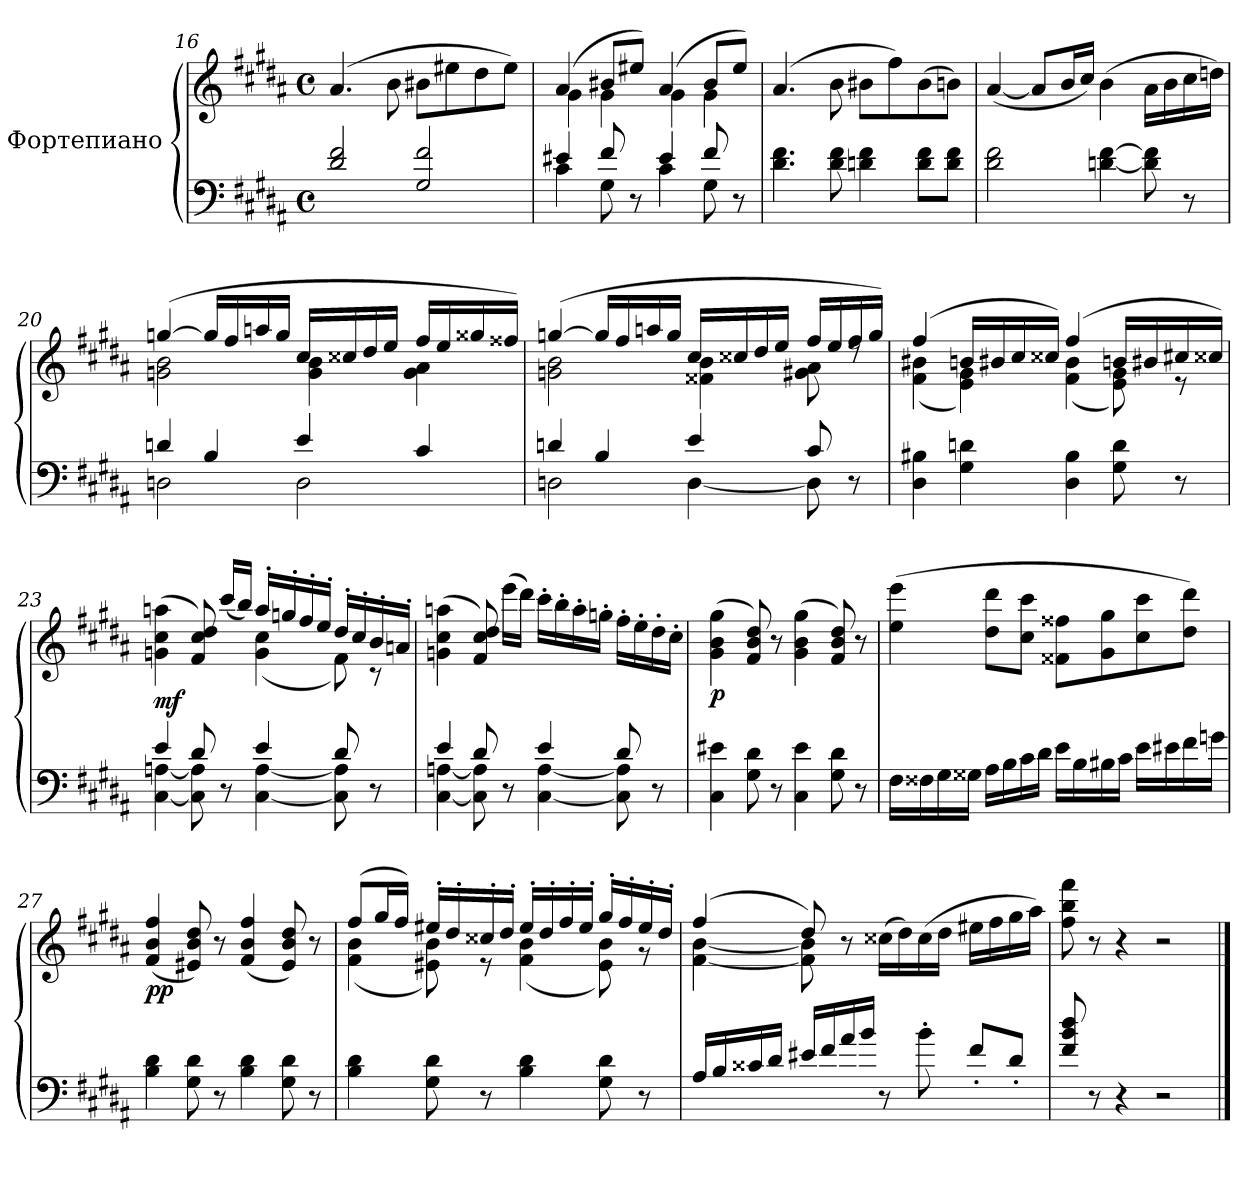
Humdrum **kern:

**kern	**kern	**dynam
*part1	*part1	*part1
*staff2	*staff1	*staff1/2
*I"Фортепиано	*	*
*clefF4	*clefG2	*
*k[f#c#g#d#a#]	*k[f#c#g#d#a#]	*
*M4/4	*M4/4	*
*met(c)	*met(c)	*
=16	=16	=16
2d#/ 2f#/	(4.a#/	.
.	8b\	.
2G#/ 2f#/	8b#X\L	.
.	8ee#X\	.
.	8dd#\	.
.	8ee#\J)	.
!!LO:LB:g=z
=17	=17	=17
*^	*^	*
4e#X/	4c#\	(4a#/	4g#\	.
8f#/	8G#\	8b#X/L	4g#\	.
8r	8ryy	8ee#X/J)	.	.
4e#/	4c#\	(4a#/	4g#\	.
8f#/	8G#\	8b#/L	4g#\	.
8r	8ryy	8ee#/J)	.	.
*v	*v	*	*	*
*	*v	*v	*
=18	=18	=18
4.d#\ 4.f#\	(4.a#/	.
8d#\ 8f#\	8b\	.
4dn\ 4f#\	8b#X\L	.
.	8ff#\)	.
8d\ 8f#\L	(8b#\	.
8d\ 8f#\J	8bn\J)	.
!!LO:PB:g=z
=19	=19	=19
2d#\ 2f#\	(>[4a#/	.
.	8a#/L]	.
.	16b/L	.
.	16cc#/JJ)	.
[4dn\ [4f#\	(4b\	.
8d\] 8f#\]	16a#\LL	.
.	16b\	.
8r	16cc#\	.
.	16ddn\JJ)	.
=20	=20	=20
*^	*^	*
4dn/	2Dn\	([4ggn/	2gn\ 2b\	.
4B/	.	16gg/LL]	.	.
.	.	16ff#/	.	.
.	.	16aan/	.	.
.	.	16gg/JJ	.	.
4e/	2D\	16cc#/LL	4g\ 4b\	.
.	.	16cc##X/	.	.
.	.	16dd#/	.	.
.	.	16ee/JJ	.	.
4c#/	.	16ff#/LL	4g\ 4a#\	.
.	.	16ee/	.	.
.	.	16gg##X/	.	.
.	.	16ff##X/JJ)	.	.
!!LO:LB:g=z	!!
=21	=21	=21	=21	=21
4dn/	2Dn\	([4ggn/	2gn\ 2b\	.
4B/	.	16gg/LL]	.	.
.	.	16ff#/	.	.
.	.	16aan/	.	.
.	.	16gg/JJ	.	.
4e/	[4D\	16cc#/LL	4f##X\ 4b\	.
.	.	16cc##X/	.	.
.	.	16dd#/	.	.
.	.	16ee/JJ	.	.
8c#/	8D\]	16ff#/LL	8g#X\ 8a#\	.
.	.	16ee/	.	.
8r	8ryy	16ff#/	8rdd	.
.	.	16gg/JJ)	.	.
*v	*v	*	*	*
=22	=22	=22	=22
4D#\ 4B#X\	(4ff#/	(4f#\ 4b#X\	.
4G#\ 4dn\	16bn/LL	4e\ 4g#\)	.
.	16b#X/	.	.
.	16cc#/	.	.
.	16cc##X/JJ)	.	.
4D#\ 4B#\	(4ff#/	(4f#\ 4b#\	.
8G#\ 8d\	16bn/LL	8e\ 8g#\)	.
.	16b#X/	.	.
8r	16cc#X/	8r	.
.	16cc##X/JJ)	.	.
!!LO:LB:g=z	!!
=23	=23	=23	=23
*^	*	*	*
!	!	!	!	!LO:DY:b
4e/	[4C#\ [4An\	(4gn\ 4cc#\ 4aan\	2ryy	mf
8d#/	8C#\] 8A\]	8f#/ 8cc#/ 8dd#/)	.	.
8r	8ryy	(16ccc#/LL	.	.
.	.	16bb/JJ)	.	.
4e/	[4C#\ [4A\	16aa'/LL	(4g\ 4cc#\	.
.	.	16ggn'/	.	.
.	.	16ff#'/	.	.
.	.	16ee'/JJ	.	.
8d#/	8C#\] 8A\]	16dd#'/LL	8f#\)	.
.	.	16cc#'/	.	.
8r	8ryy	16b'/	8r	.
.	.	16an'/JJ	.	.
*	*	*v	*v	*
=24	=24	=24	=24
4e/	[4C#\ [4An\	(4gn\ 4cc#\ 4aan\	.
8d#/	8C#\] 8A\]	8f#/ 8cc#/ 8dd#/)	.
8r	8ryy	(16eee\LL	.
.	.	16ddd#\JJ)	.
4e/	[4C#\ [4A\	16ccc#'\LL	.
.	.	16bb'\	.
.	.	16aa'\	.
.	.	16ggn'\JJ	.
8d#/	8C#\] 8A\]	16ff#'\LL	.
.	.	16ee'\	.
8r	8ryy	16dd#'\	.
.	.	16cc#'\JJ	.
*v	*v	*	*
=25	=25	=25
!	!	!LO:DY:b
4C#\ 4e#X\	(4g#\ 4b\ 4gg#\	p
8G#\ 8d#\	8f#/ 8b/ 8dd#/)	.
8r	8r	.
4C#\ 4e#\	(4g#\ 4b\ 4gg#\	.
8G#\ 8d#\	8f#/ 8b/ 8dd#/)	.
8r	8r	.
!!LO:LB:g=z
=26	=26	=26
16F#\LL	(4ee\ 4eee\	.
16F##X\	.	.
16G#\	.	.
16G##X\JJ	.	.
16A#\LL	8dd#\ 8ddd#\L	.
16B\	.	.
16c#\	8cc#\ 8ccc#\J	.
16d#\JJ	.	.
16e\LL	8f##X\ 8ff##X\L	.
16B\	.	.
16B#X\	8g#\ 8gg#\	.
16c#\JJ	.	.
16e\LL	8cc#\ 8ccc#\	.
16e#X\	.	.
16f#\	8dd#\ 8ddd#\J)	.
16gn\JJ	.	.
=27	=27	=27
!	!	!LO:DY:b
4B\ 4d#\	(>4f#/ 4b/ 4ff#/	pp
8G#\ 8d#\	8e#X/ 8b/ 8dd#/)	.
8r	8r	.
4B\ 4d#\	(>4f#/ 4b/ 4ff#/	.
8G#\ 8d#\	8e#/ 8b/ 8dd#/)	.
8r	8r	.
=28	=28	=28
*	*^	*
4B\ 4d#\	(8ff#/L	(4f#\ 4b\	.
.	16gg#/L	.	.
.	16ff#/JJ)	.	.
8G#\ 8d#\	16ee#X'/LL	8e#X\ 8b\)	.
.	16dd#'/	.	.
8r	16cc##X'/	8r	.
.	16dd#'/JJ	.	.
4B\ 4d#\	16ee#'/LL	(4f#\ 4b\	.
.	16dd#'/	.	.
.	16ff#'/	.	.
.	16ee#'/JJ	.	.
8G#\ 8d#\	16gg#'/LL	8e#\ 8b\)	.
.	16ff#'/	.	.
8r	16ee#'/	8r	.
.	16dd#'/JJ	.	.
!!LO:LB:g=z	!!
=29	=29	=29	=29
16A#/LL	(4ff#/	[4f#\ [4b\	.
16B/	.	.	.
16c##X/	.	.	.
16d#/JJ	.	.	.
16e#X/LL	8dd#/)	8f#\] 8b\]	.
16f#/	.	.	.
16a#/	8r	2ryy	.
16b/JJ	.	.	.
8r	(>16cc##X\LL	.	.
.	16dd#\)	.	.
8b'\	(>16cc##\	.	.
.	16dd#\JJ	.	.
8f#'/L	16ee#X\LL	.	.
.	16ff#\	.	.
8d#'/J	16gg#\	8ryy	.
.	16aa#\JJ)	.	.
*	*v	*v	*
=30	=30	=30
8f#/ 8b/ 8dd#/	8ff#\ 8bb\ 8fff#\	.
8r	8r	.
4r	4r	.
2r	2r	.
==	==	==
*-	*-	*-
